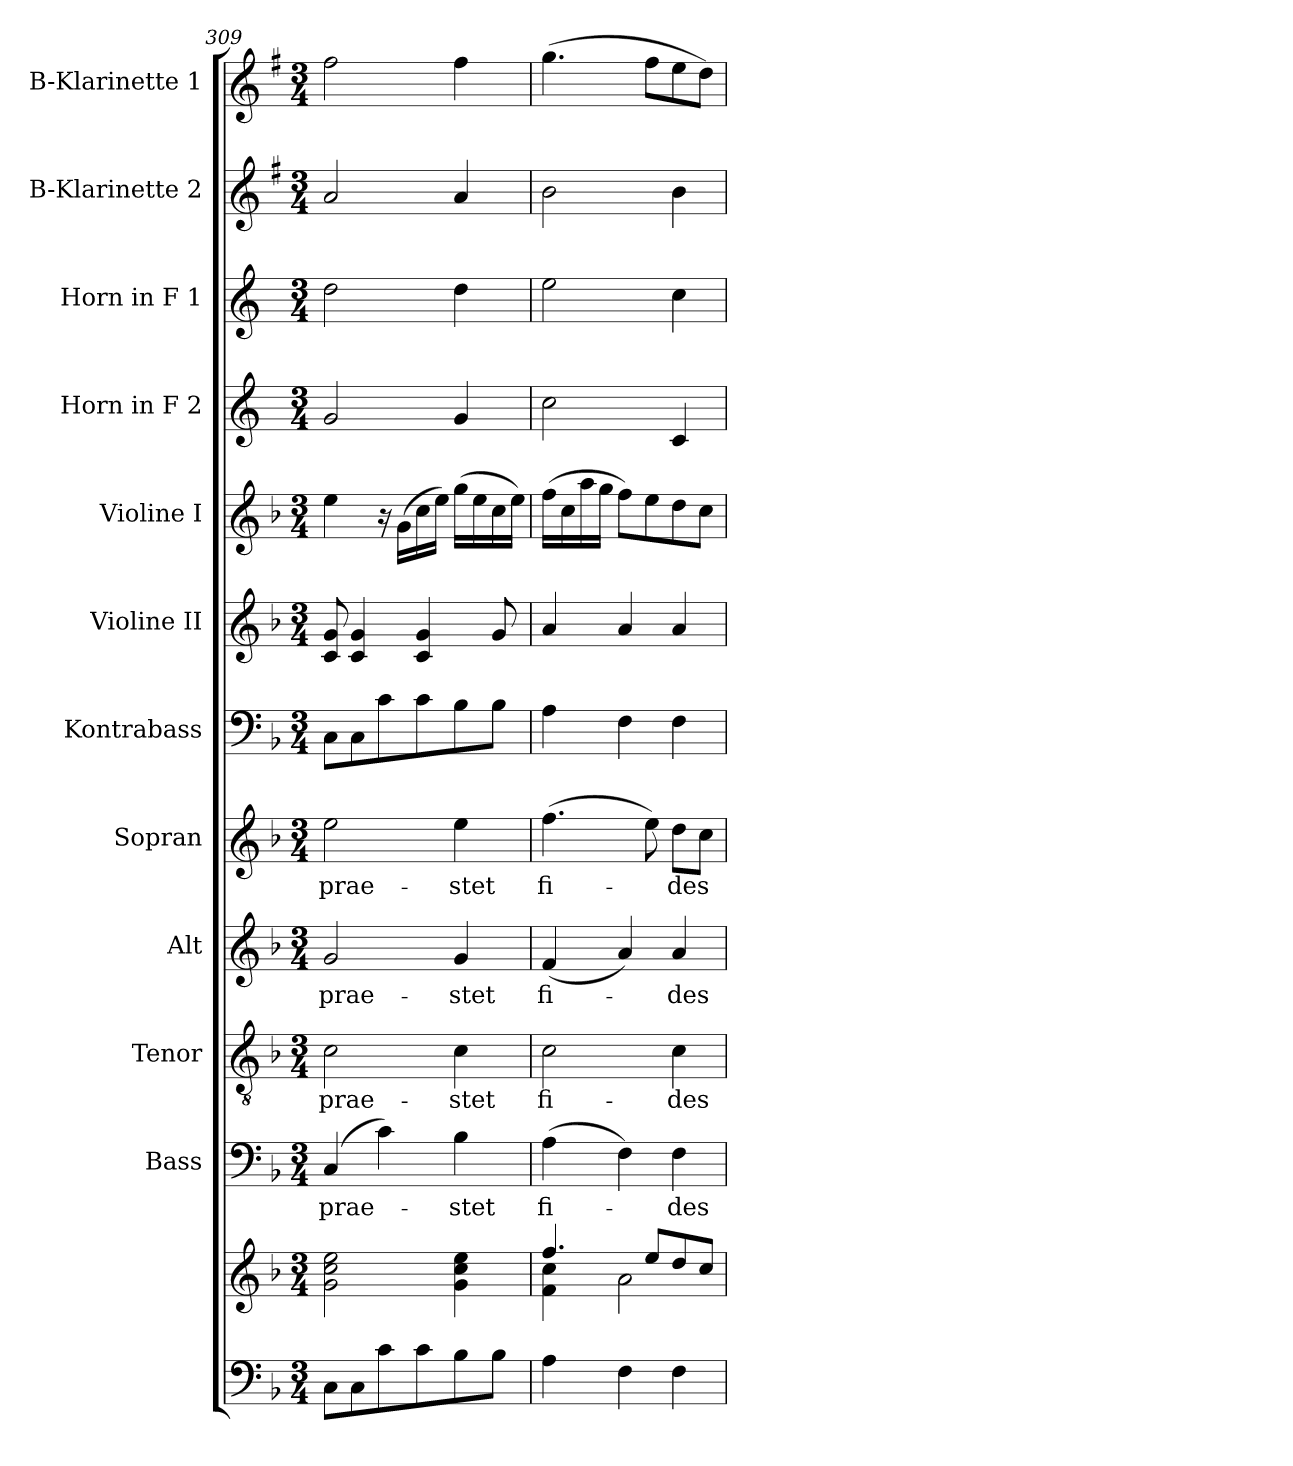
**kern	**kern	**kern	**text	**kern	**text	**kern	**text	**kern	**text	**kern	**kern	**kern	**kern	**kern	**kern	**kern
*part12	*part12	*part11	*part11	*part10	*part10	*part9	*part9	*part8	*part8	*part7	*part6	*part5	*part4	*part3	*part2	*part1
*staff13	*staff12	*staff11	*staff11	*staff10	*staff10	*staff9	*staff9	*staff8	*staff8	*staff7	*staff6	*staff5	*staff4	*staff3	*staff2	*staff1
*	*	*I"Bass	*	*I"Tenor	*	*I"Alt	*	*I"Sopran	*	*I"Kontrabass	*I"Violine II	*I"Violine I	*I"Horn in F 2	*I"Horn in F 1	*I"B-Klarinette 2	*I"B-Klarinette 1
*	*	*I'B.	*	*I'T.	*	*I'A.	*	*I'S.	*	*I'Kb.	*I'Vl. II	*I'Vl. I	*	*	*I'B Kl. 2	*I'B Kl. 1
*clefF4	*clefG2	*clefF4	*	*clefGv2	*	*clefG2	*	*clefG2	*	*clefF4	*clefG2	*clefG2	*clefG2	*clefG2	*clefG2	*clefG2
*	*	*	*	*	*	*	*	*	*	*ITrd7c12	*	*	*ITrd4c7	*ITrd4c7	*ITrd1c2	*ITrd1c2
*k[b-]	*k[b-]	*k[b-]	*	*k[b-]	*	*k[b-]	*	*k[b-]	*	*k[b-]	*k[b-]	*k[b-]	*k[b-]	*k[b-]	*k[b-]	*k[b-]
*F:	*F:	*F:	*	*F:	*	*F:	*	*F:	*	*F:	*F:	*F:	*F:	*F:	*F:	*F:
*M3/4	*M3/4	*M3/4	*	*M3/4	*	*M3/4	*	*M3/4	*	*M3/4	*M3/4	*M3/4	*M3/4	*M3/4	*M3/4	*M3/4
=309	=309	=309	=309	=309	=309	=309	=309	=309	=309	=309	=309	=309	=309	=309	=309	=309
!	!	!	!LO:LY:b	!	!LO:LY:b	!	!LO:LY:b	!	!LO:LY:b	!	!	!	!	!	!	!
8C\L	2g\ 2cc\ 2ee\	(4C/	prae-	2c\	prae-	2g/	prae-	2ee\	prae-	8CC\L	8c/ 8g/	4ee\	2c/	2g\	2g/	2ee\
8C\	.	.	.	.	.	.	.	.	.	8CC\	4c/ 4g/	.	.	.	.	.
8c\	.	4c\)	.	.	.	.	.	.	.	8C\	.	16r	.	.	.	.
.	.	.	.	.	.	.	.	.	.	.	.	(>16g\LL	.	.	.	.
8c\	.	.	.	.	.	.	.	.	.	8C\	4c/ 4g/	16cc\	.	.	.	.
.	.	.	.	.	.	.	.	.	.	.	.	16ee\JJ)	.	.	.	.
!	!	!	!LO:LY:b	!	!LO:LY:b	!	!LO:LY:b	!	!LO:LY:b	!	!	!	!	!	!	!
8B-\	4g\ 4cc\ 4ee\	4B-\	-stet	4c\	-stet	4g/	-stet	4ee\	-stet	8BB-\	.	(>16gg\LL	4c/	4g\	4g/	4ee\
.	.	.	.	.	.	.	.	.	.	.	.	16ee\	.	.	.	.
8B-\J	.	.	.	.	.	.	.	.	.	8BB-\J	8g/	16cc\	.	.	.	.
.	.	.	.	.	.	.	.	.	.	.	.	16ee\JJ)	.	.	.	.
!!LO:PB:g=z
=310	=310	=310	=310	=310	=310	=310	=310	=310	=310	=310	=310	=310	=310	=310	=310	=310
*	*^	*	*	*	*	*	*	*	*	*	*	*	*	*	*	*
!	!	!	!	!LO:LY:b	!	!LO:LY:b	!	!LO:LY:b	!	!LO:LY:b	!	!	!	!	!	!	!
4A\	4.ff/	4f\ 4cc\	(>4A\	fi-	2c\	fi-	(<4f/	fi-	(>4.ff\	fi-	4AA\	4a/	(>16ff\LL	2f\	2a\	2a\	(>4.ff\
.	.	.	.	.	.	.	.	.	.	.	.	.	16cc\	.	.	.	.
.	.	.	.	.	.	.	.	.	.	.	.	.	16aa\	.	.	.	.
.	.	.	.	.	.	.	.	.	.	.	.	.	16gg\JJ	.	.	.	.
4F\	.	2a\	4F\)	.	.	.	4a/)	.	.	.	4FF\	4a/	8ff\L)	.	.	.	.
.	8ee/L	.	.	.	.	.	.	.	8ee\)	.	.	.	8ee\	.	.	.	8ee\L
!	!	!	!	!LO:LY:b	!	!LO:LY:b	!	!LO:LY:b	!	!LO:LY:b	!	!	!	!	!	!	!
4F\	8dd/	.	4F\	-des	4c\	-des	4a/	-des	8dd\L	-des	4FF\	4a/	8dd\	4F/	4f\	4a\	8dd\
.	8cc/J	.	.	.	.	.	.	.	8cc\J	.	.	.	8cc\J	.	.	.	8cc\J)
*	*v	*v	*	*	*	*	*	*	*	*	*	*	*	*	*	*	*
=	=	=	=	=	=	=	=	=	=	=	=	=	=	=	=	=
*-	*-	*-	*-	*-	*-	*-	*-	*-	*-	*-	*-	*-	*-	*-	*-	*-
